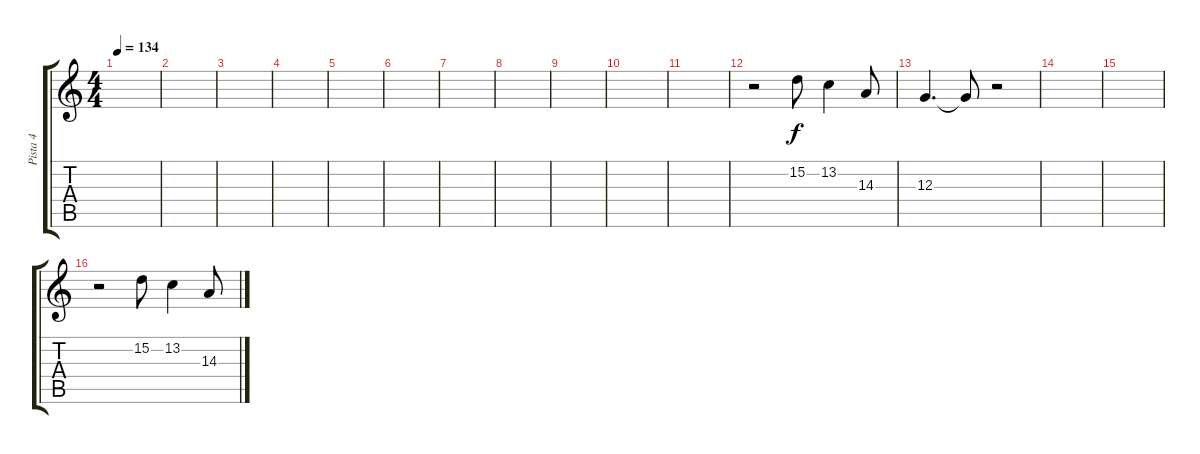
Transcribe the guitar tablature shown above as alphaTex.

\track ("Pista 4" "Pista 4") {instrument trumpet}
\staff {score tabs}
\tuning (E4 B3 G3 D3 A2 E2) {hide}
\ts (4 4)
\tempo 134
\clef g2
\ks c
|
|
|
|
|
|
|
|
|
|
|
r.2 15.2.8 13.2.4 14.3.8 |
12.3.4{d} 12.3{t}.8 r.2 |
|
|
r.2 15.2.8 13.2.4 14.3.8
